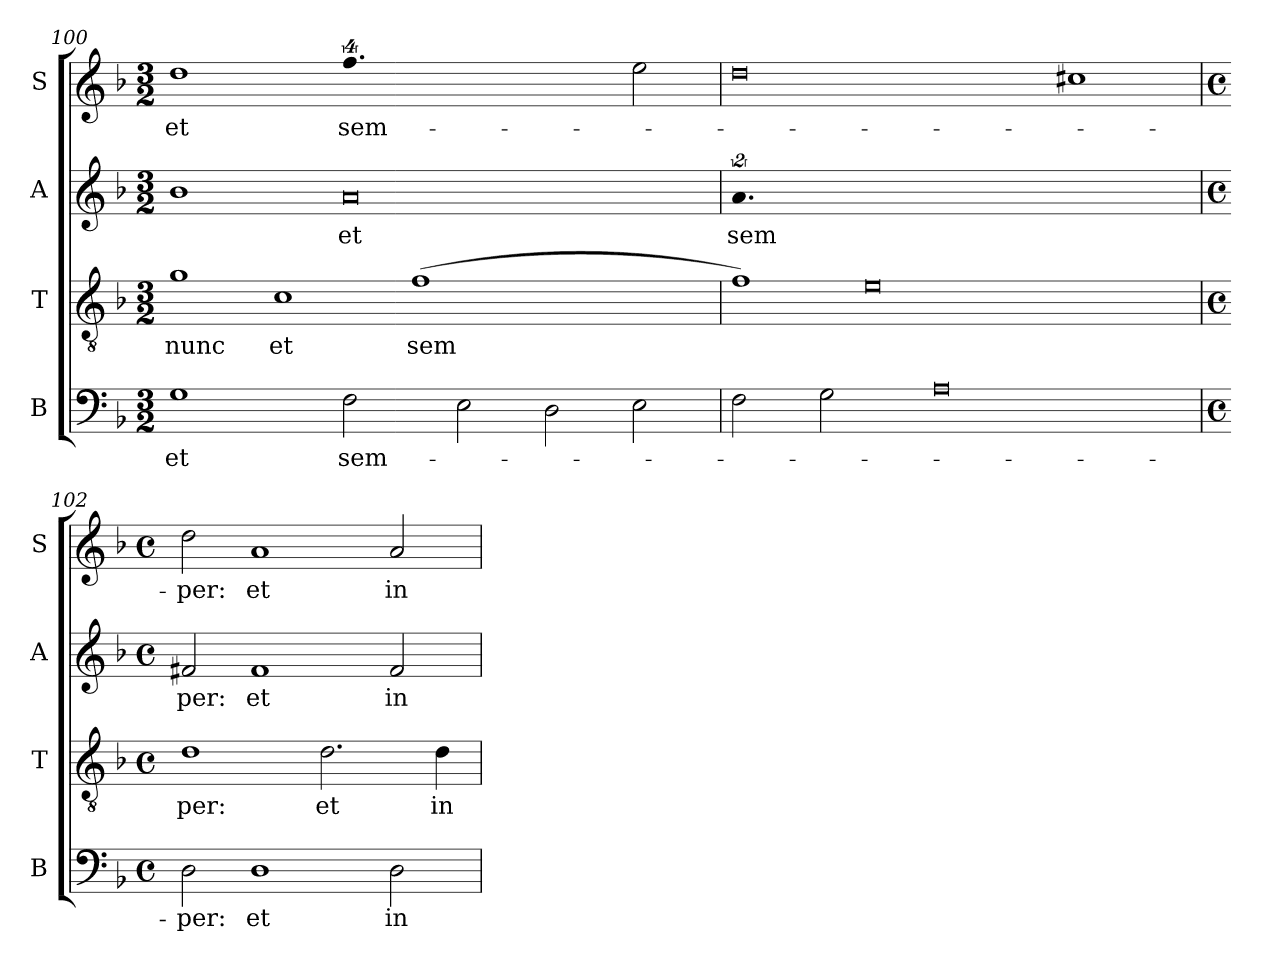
**kern	**text	**kern	**text	**kern	**text	**kern	**text
*part4	*part4	*part3	*part3	*part2	*part2	*part1	*part1
*staff4	*staff4	*staff3	*staff3	*staff2	*staff2	*staff1	*staff1
*I"B	*	*I"T	*	*I"A	*	*I"S	*
*I'B	*	*I'T	*	*I'A	*	*I'S	*
*clefF4	*	*clefGv2	*	*clefG2	*	*clefG2	*
*k[b-]	*	*k[b-]	*	*k[b-]	*	*k[b-]	*
*F:	*	*F:	*	*F:	*	*F:	*
*M3/2	*	*M3/2	*	*M3/2	*	*M3/2	*
=100	=100	=100	=100	=100	=100	=100	=100
!LO:N:vis=1	!LO:LY:b:cj	!	!LO:LY:b:cj	!LO:N:vis=1	!	!LO:N:vis=1	!LO:LY:b:cj
1.G	et	1g	nunc	1.b-	.	1.dd	et
!	!	!	!LO:LY:b:cj	!	!	!	!
.	.	1c	et	.	.	.	.
!LO:N:vis=2	!LO:LY:b	!	!	!LO:N:vis=0	!LO:LY:b:cj	!LO:N:vis=1.	!LO:LY:b
2.F\	sem-	.	.	0.a	et	4%9ff	sem-
!	!	!	!LO:LY:b	!	!	!	!
.	.	(>1f	sem	.	.	.	.
!LO:N:vis=2	!	!	!	!	!	!	!
2.E\	.	.	.	.	.	.	.
!LO:N:vis=2	!	!	!	!	!	!	!
2.D\	.	1.ryy	.	.	.	.	.
!LO:N:vis=2	!	!	!	!	!	!LO:N:vis=2	!
2.E\	.	.	.	.	.	2.ee\	.
=101	=101	=101	=101	=101	=101	=101	=101
!LO:N:vis=2	!	!	!	!LO:N:vis=0.	!LO:LY:b:cj	!LO:N:vis=0	!
2.F\	.	1f)	.	2%9a	sem	0.dd	.
!LO:N:vis=2	!	!	!	!	!	!	!
2.G\	.	.	.	.	.	.	.
.	.	0e	.	.	.	.	.
!LO:N:vis=0	!	!	!	!	!	!	!
0.A	.	.	.	.	.	.	.
!	!	!	!	!	!	!LO:N:vis=1	!
.	.	1.ryy	.	.	.	1.cc#X	.
=102	=102	=102	=102	=102	=102	=102	=102
*M4/4	*	*M4/4	*	*M4/4	*	*M4/4	*
*met(c)	*	*met(c)	*	*met(c)	*	*met(c)	*
!	!LO:LY:b:cj	!	!LO:LY:b:cj	!	!LO:LY:b:cj	!	!LO:LY:b:cj
2D\	-per:	1d	per:	2f#X/	per:	2dd\	-per:
!	!LO:LY:b:cj	!	!	!	!LO:LY:b:cj	!	!LO:LY:b:cj
1D	et	.	.	1f#	et	1a	et
!	!	!	!LO:LY:b:cj	!	!	!	!
.	.	2.d\	et	.	.	.	.
!	!LO:LY:b:cj	!	!	!	!LO:LY:b:cj	!	!LO:LY:b:cj
2D\	in	.	.	2f#/	in	2a/	in
!	!	!	!LO:LY:b:cj	!	!	!	!
.	.	4d\	in	.	.	.	.
=	=	=	=	=	=	=	=
*-	*-	*-	*-	*-	*-	*-	*-
